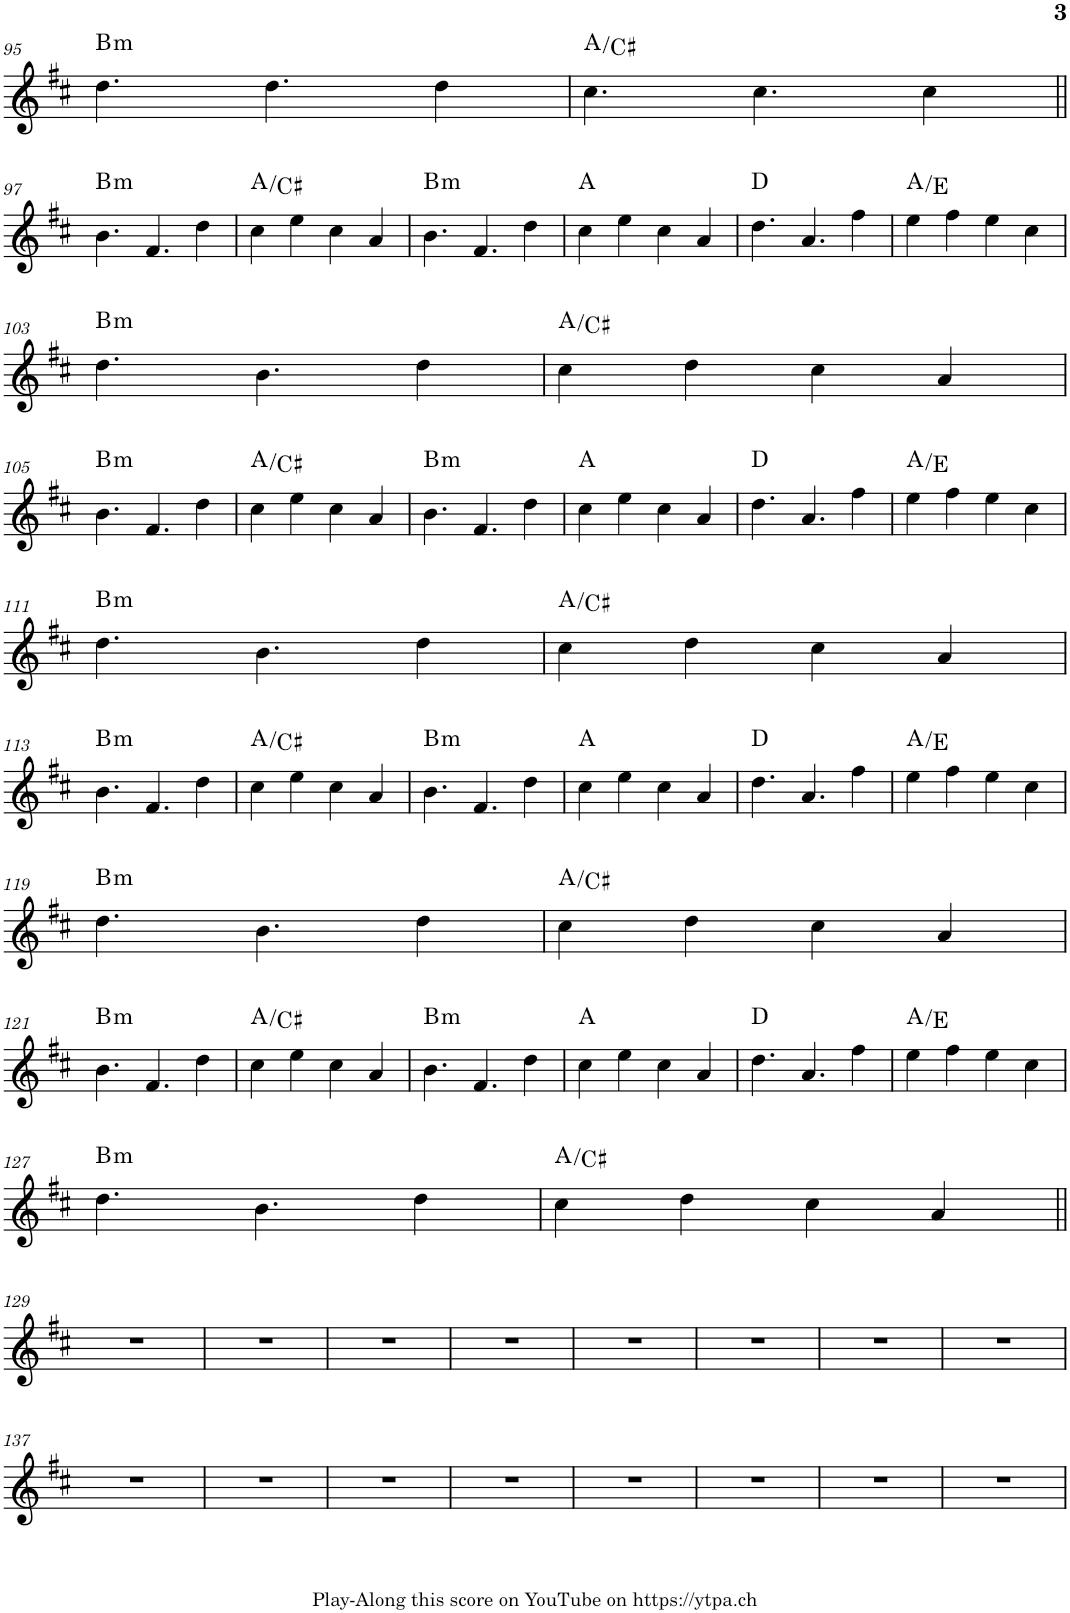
**kern	**harte
*part1	*part1
*staff1	*
*I"Piano	*
*I'Pno.	*
!!LO:PB:g=z
*clefG2	*
*k[f#c#]	*
*M4/4	*
=95	=95
!	!LO:H:kt=m
4.dd\	B:min
4.dd\	.
4dd\	.
=96	=96
4.cc#\	A:maj/3
4.cc#\	.
4cc#\	.
!!LO:LB:g=z
=97||	=97||
!	!LO:H:kt=m
4.b\	B:min
4.f#/	.
4dd\	.
=98	=98
4cc#\	A:maj/3
4ee\	.
4cc#\	.
4a/	.
=99	=99
!	!LO:H:kt=m
4.b\	B:min
4.f#/	.
4dd\	.
=100	=100
4cc#\	A:maj
4ee\	.
4cc#\	.
4a/	.
=101	=101
4.dd\	D:maj
4.a/	.
4ff#\	.
=102	=102
4ee\	A:maj/5
4ff#\	.
4ee\	.
4cc#\	.
!!LO:LB:g=z
=103	=103
!	!LO:H:kt=m
4.dd\	B:min
4.b\	.
4dd\	.
=104	=104
4cc#\	A:maj/3
4dd\	.
4cc#\	.
4a/	.
!!LO:LB:g=z
=105	=105
!	!LO:H:kt=m
4.b\	B:min
4.f#/	.
4dd\	.
=106	=106
4cc#\	A:maj/3
4ee\	.
4cc#\	.
4a/	.
=107	=107
!	!LO:H:kt=m
4.b\	B:min
4.f#/	.
4dd\	.
=108	=108
4cc#\	A:maj
4ee\	.
4cc#\	.
4a/	.
=109	=109
4.dd\	D:maj
4.a/	.
4ff#\	.
=110	=110
4ee\	A:maj/5
4ff#\	.
4ee\	.
4cc#\	.
!!LO:LB:g=z
=111	=111
!	!LO:H:kt=m
4.dd\	B:min
4.b\	.
4dd\	.
=112	=112
4cc#\	A:maj/3
4dd\	.
4cc#\	.
4a/	.
!!LO:LB:g=z
=113	=113
!	!LO:H:kt=m
4.b\	B:min
4.f#/	.
4dd\	.
=114	=114
4cc#\	A:maj/3
4ee\	.
4cc#\	.
4a/	.
=115	=115
!	!LO:H:kt=m
4.b\	B:min
4.f#/	.
4dd\	.
=116	=116
4cc#\	A:maj
4ee\	.
4cc#\	.
4a/	.
=117	=117
4.dd\	D:maj
4.a/	.
4ff#\	.
=118	=118
4ee\	A:maj/5
4ff#\	.
4ee\	.
4cc#\	.
!!LO:LB:g=z
=119	=119
!	!LO:H:kt=m
4.dd\	B:min
4.b\	.
4dd\	.
=120	=120
4cc#\	A:maj/3
4dd\	.
4cc#\	.
4a/	.
!!LO:LB:g=z
=121	=121
!	!LO:H:kt=m
4.b\	B:min
4.f#/	.
4dd\	.
=122	=122
4cc#\	A:maj/3
4ee\	.
4cc#\	.
4a/	.
=123	=123
!	!LO:H:kt=m
4.b\	B:min
4.f#/	.
4dd\	.
=124	=124
4cc#\	A:maj
4ee\	.
4cc#\	.
4a/	.
=125	=125
4.dd\	D:maj
4.a/	.
4ff#\	.
=126	=126
4ee\	A:maj/5
4ff#\	.
4ee\	.
4cc#\	.
!!LO:LB:g=z
=127	=127
!	!LO:H:kt=m
4.dd\	B:min
4.b\	.
4dd\	.
=128	=128
4cc#\	A:maj/3
4dd\	.
4cc#\	.
4a/	.
!!LO:LB:g=z
=129||	=129||
1r	.
=130	=130
1r	.
=131	=131
1r	.
=132	=132
1r	.
=133	=133
1r	.
=134	=134
1r	.
=135	=135
1r	.
=136	=136
1r	.
!!LO:LB:g=z
=137	=137
1r	.
=138	=138
1r	.
=139	=139
1r	.
=140	=140
1r	.
=141	=141
1r	.
=142	=142
1r	.
=143	=143
1r	.
=144	=144
1r	.
=	=
*-	*-
